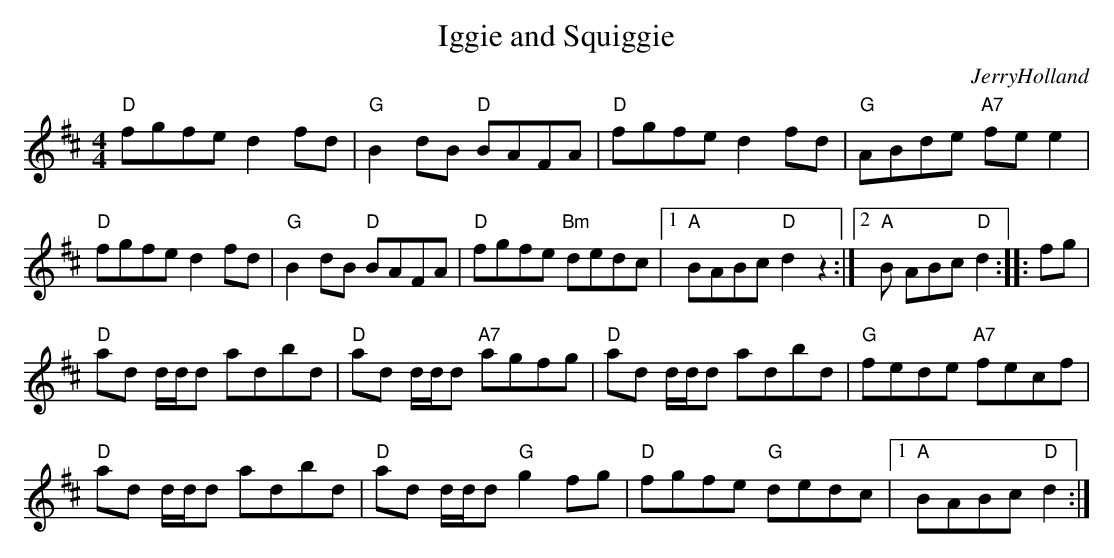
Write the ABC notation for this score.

X:1
T:Iggie and Squiggie
M:4/4
L:1/8
C:JerryHolland
K:D
"D"fgfe d2 fd|"G"B2 dB "D"BAFA|"D"fgfe d2 fd|"G"ABde "A7"fe e2|!
"D"fgfe d2 fd|"G"B2 dB "D"BAFA|"D"fgfe "Bm"dedc|1"A"BABc "D"d2 z2:|2"A"B
ABc "D"d2::fg|!
"D"ad d/d/d adbd|"D"ad d/d/d "A7"agfg|"D"ad d/d/d adbd|"G"fede "A7"fecf|
!
"D"ad d/d/d adbd|"D"ad d/d/d "G"g2 fg|"D"fgfe "G"dedc|1"A"BABc "D"d2:|
